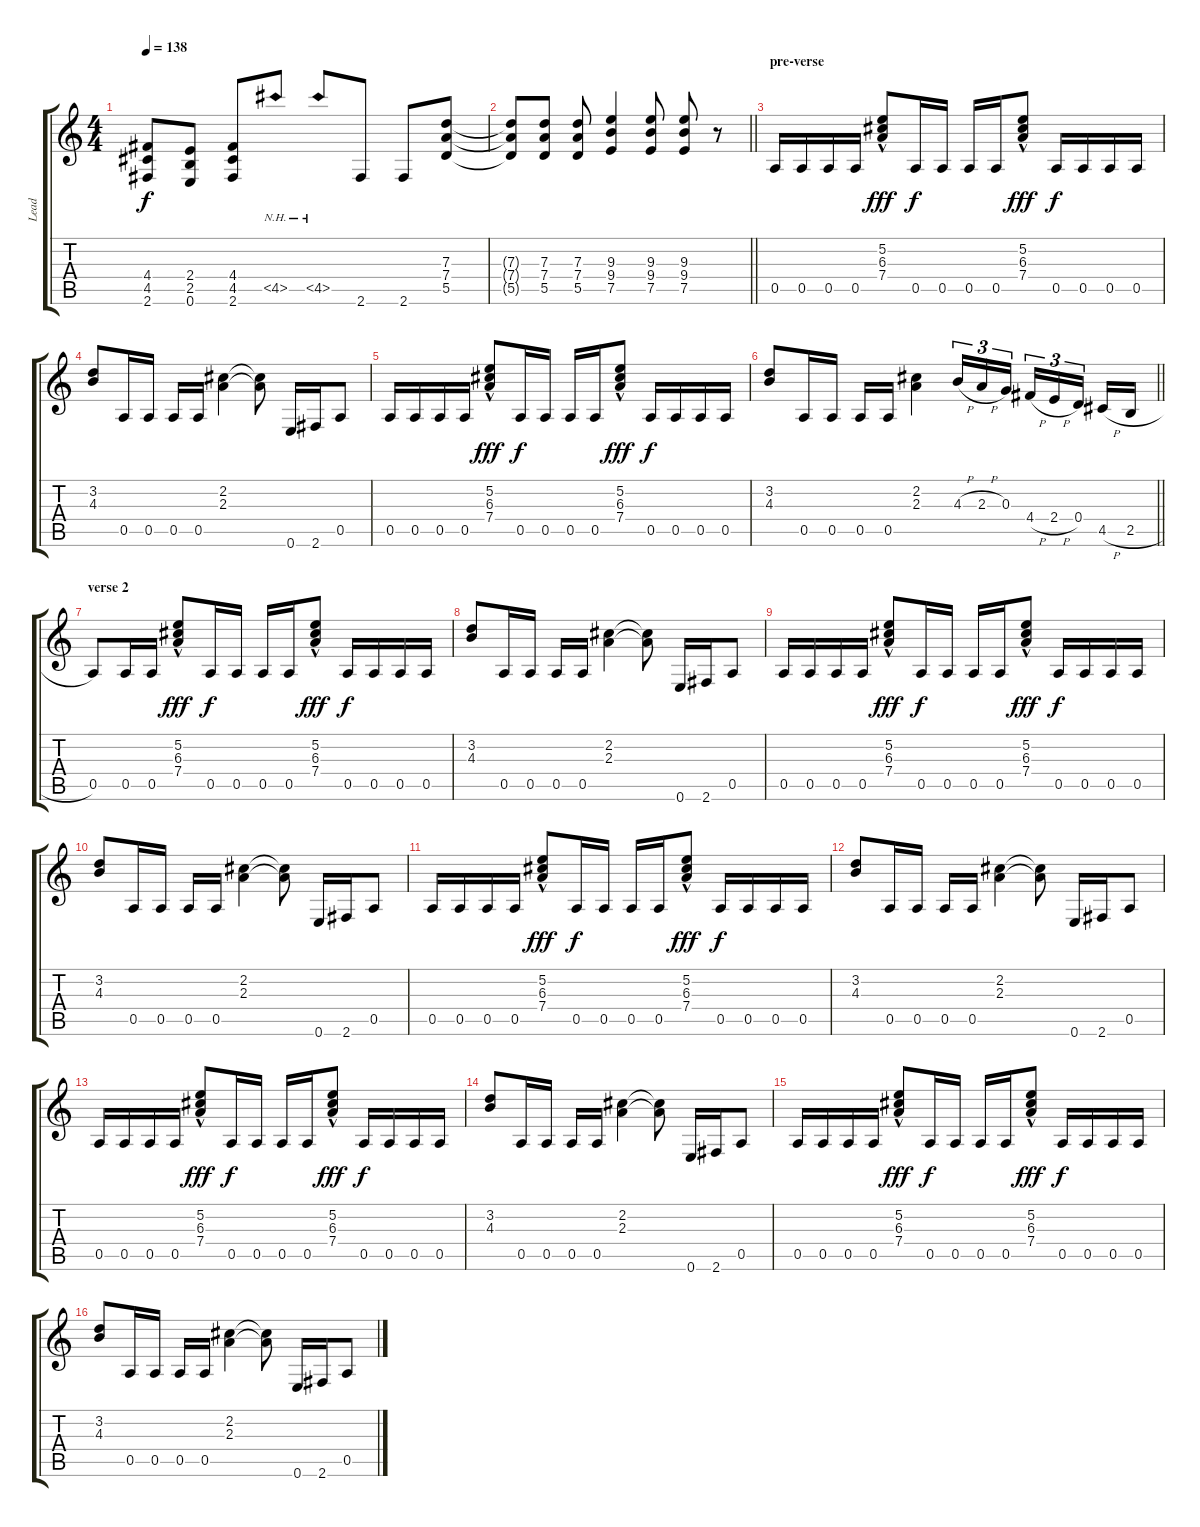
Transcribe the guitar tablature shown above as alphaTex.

\track ("Lead" "Lead") {instrument distortionguitar}
\staff {score tabs}
\tuning (E4 B3 G3 D3 A2 E2) {hide}
\ts (4 4)
\tempo 138
\clef g2
\ks c
(4.4 4.5 2.6).8{dy f} (2.4 2.5 0.6).8 (4.4 4.5 2.6).8 4.5{nh}.8 4.5{nh}.8 2.6.8 2.6.8 (7.3 7.4 5.5).8 |
\barLineRight lightlight
(7.3{t} 7.4{t} 5.5{t}).8 (7.3 7.4 5.5).8 (7.3 7.4 5.5).8 (9.3 9.4 7.5).4 (9.3 9.4 7.5).8 (9.3 9.4 7.5).8 r.8 |
\section ("" "pre-verse")
0.5.16 0.5.16 0.5.16 0.5.16 (5.2 6.3{hac} 7.4{hac}).8{dy fff} 0.5.16{dy f} 0.5.16 0.5.16 0.5.16 (5.2{hac} 6.3{hac} 7.4).8{dy fff} 0.5.16{dy f} 0.5.16 0.5.16 0.5.16 |
(3.2 4.3).8 0.5.16 0.5.16 0.5.16 0.5.16 (2.2 2.3).4 (2.2{t} 2.3{t}).8 0.6.16 2.6.16 0.5.8 |
0.5.16 0.5.16 0.5.16 0.5.16 (5.2 6.3{hac} 7.4{hac}).8{dy fff} 0.5.16{dy f} 0.5.16 0.5.16 0.5.16 (5.2{hac} 6.3{hac} 7.4).8{dy fff} 0.5.16{dy f} 0.5.16 0.5.16 0.5.16 |
\barLineRight lightlight
(3.2 4.3).8 0.5.16 0.5.16 0.5.16 0.5.16 (2.2 2.3).4 4.3{h}.16{tu (3 2)} 2.3{h}.16{tu (3 2)} 0.3.16{tu (3 2)} 4.4{h}.16{tu (3 2)} 2.4{h}.16{tu (3 2)} 0.4.16{tu (3 2) beam splitsecondary} 4.5{h}.16 2.5{h}.16 |
\section ("" "verse 2")
0.5.8 0.5.16 0.5.16 (5.2 6.3{hac} 7.4{hac}).8{dy fff} 0.5.16{dy f} 0.5.16 0.5.16 0.5.16 (5.2{hac} 6.3{hac} 7.4).8{dy fff} 0.5.16{dy f} 0.5.16 0.5.16 0.5.16 |
(3.2 4.3).8 0.5.16 0.5.16 0.5.16 0.5.16 (2.2 2.3).4 (2.2{t} 2.3{t}).8 0.6.16 2.6.16 0.5.8 |
0.5.16 0.5.16 0.5.16 0.5.16 (5.2 6.3{hac} 7.4{hac}).8{dy fff} 0.5.16{dy f} 0.5.16 0.5.16 0.5.16 (5.2{hac} 6.3{hac} 7.4).8{dy fff} 0.5.16{dy f} 0.5.16 0.5.16 0.5.16 |
(3.2 4.3).8 0.5.16 0.5.16 0.5.16 0.5.16 (2.2 2.3).4 (2.2{t} 2.3{t}).8 0.6.16 2.6.16 0.5.8 |
0.5.16 0.5.16 0.5.16 0.5.16 (5.2 6.3{hac} 7.4{hac}).8{dy fff} 0.5.16{dy f} 0.5.16 0.5.16 0.5.16 (5.2{hac} 6.3{hac} 7.4).8{dy fff} 0.5.16{dy f} 0.5.16 0.5.16 0.5.16 |
(3.2 4.3).8 0.5.16 0.5.16 0.5.16 0.5.16 (2.2 2.3).4 (2.2{t} 2.3{t}).8 0.6.16 2.6.16 0.5.8 |
0.5.16 0.5.16 0.5.16 0.5.16 (5.2 6.3{hac} 7.4{hac}).8{dy fff} 0.5.16{dy f} 0.5.16 0.5.16 0.5.16 (5.2{hac} 6.3{hac} 7.4).8{dy fff} 0.5.16{dy f} 0.5.16 0.5.16 0.5.16 |
(3.2 4.3).8 0.5.16 0.5.16 0.5.16 0.5.16 (2.2 2.3).4 (2.2{t} 2.3{t}).8 0.6.16 2.6.16 0.5.8 |
0.5.16 0.5.16 0.5.16 0.5.16 (5.2 6.3{hac} 7.4{hac}).8{dy fff} 0.5.16{dy f} 0.5.16 0.5.16 0.5.16 (5.2{hac} 6.3{hac} 7.4).8{dy fff} 0.5.16{dy f} 0.5.16 0.5.16 0.5.16 |
(3.2 4.3).8 0.5.16 0.5.16 0.5.16 0.5.16 (2.2 2.3).4 (2.2{t} 2.3{t}).8 0.6.16 2.6.16 0.5.8
